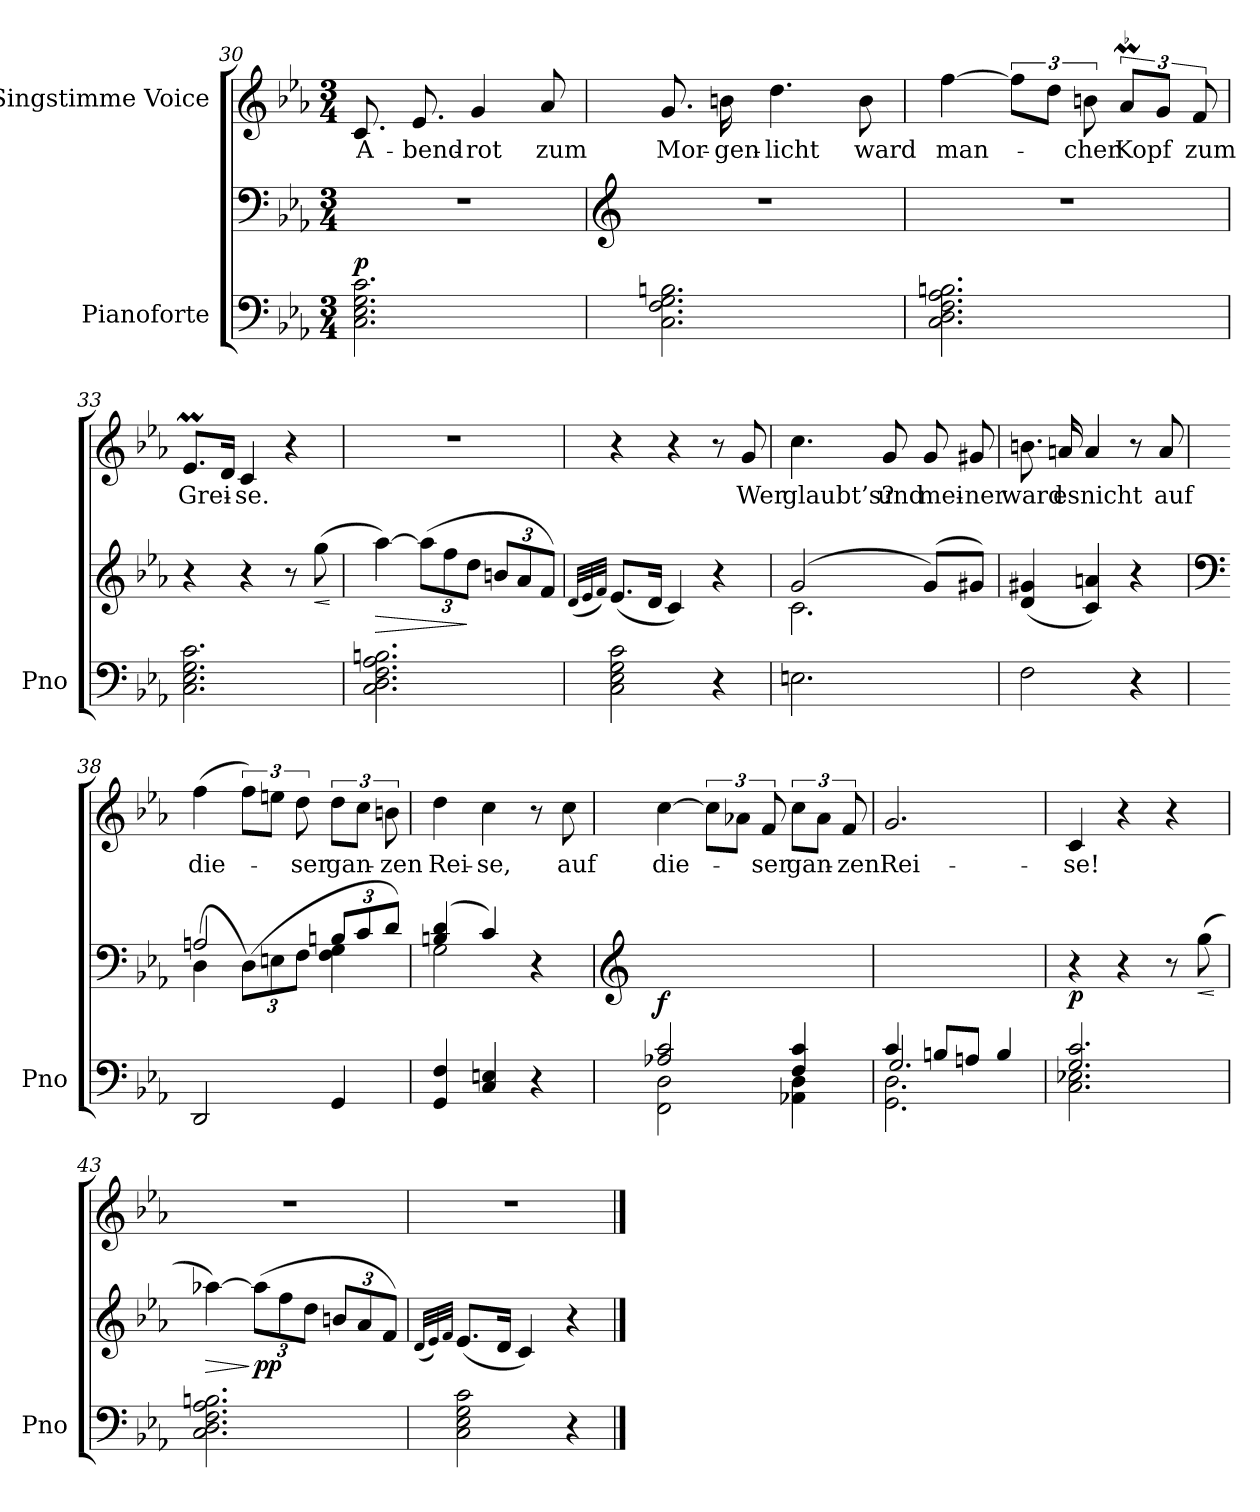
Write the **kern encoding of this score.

**kern	**kern	**dynam	**kern	**text
*part2	*part2	*part2	*part1	*part1
*staff3	*staff2	*staff2/3	*staff1	*staff1
*I"Pianoforte	*	*	*I"Singstimme Voice	*
*I'Pno	*	*	*	*
*clefF4	*clefF4	*	*clefG2	*
*k[b-e-a-]	*k[b-e-a-]	*	*k[b-e-a-]	*
*M3/4	*M3/4	*	*M3/4	*
=30	=30	=30	=30	=30
!	!	!LO:DY:a=2	!	!
2.C\ 2.E-\ 2.G\ 2.c\	2.r	p	8.c/	A-
.	.	.	8.e-/	-bend-
.	.	.	4g/	-rot
.	.	.	8a-/	zum
=31	=31	=31	=31	=31
*	*clefG2	*	*	*
2.C\ 2.F\ 2.G\ 2.Bn\	2.r	.	8.g/	Mor-
.	.	.	16bn\	-gen-
.	.	.	4.dd\	-licht
.	.	.	8b\	ward
=32	=32	=32	=32	=32
2.C\ 2.D\ 2.F\ 2.A-\ 2.Bn\	2.r	.	[4ff\	man-
.	.	.	12ff\L]	.
.	.	.	12dd\J	.
.	.	.	12bn\	-cher
.	.	.	12a-M/L	Kopf
.	.	.	12g/J	.
.	.	.	12f/	zum
=33	=33	=33	=33	=33
2.C\ 2.E-\ 2.G\ 2.c\	4r	.	8.e-M/L	Grei-
.	.	.	16d/Jk	.
.	4r	.	4c/	-se.
.	8r	.	4r	.
!	!	!LO:HP:b	!	!
.	(8gg\	<	.	.
.	.	[	.	.
=34	=34	=34	=34	=34
!	!	!LO:HP:b	!	!
2.C\ 2.D\ 2.F\ 2.A-\ 2.Bn\	[4aa-\)	>	2.r	.
.	(12aa-\L]	.	.	.
.	12ff\	.	.	.
.	12dd\J	]	.	.
.	12bn/L	.	.	.
.	12a-/	.	.	.
.	12f/J)	.	.	.
=35	=35	=35	=35	=35
.	(32qd/LLL	.	.	.
.	32qe-/	.	.	.
.	32qf/JJJ)	.	.	.
2C\ 2E-\ 2G\ 2c\	(8.e-/L	.	4r	.
.	16d/Jk	.	.	.
.	4c/)	.	4r	.
4r	4r	.	8r	.
.	.	.	8g/	Wer
=36	=36	=36	=36	=36
*	*^	*	*	*
2.En\	(2g/	2.c\	.	4.cc\	glaubt’s?
.	.	.	.	8g/	und
.	(8g/L)	.	.	8g/	mei-
.	8g#X/J)	.	.	8g#X/	-ner
*	*v	*v	*	*	*
=37	=37	=37	=37	=37
2F\	(4d/ 4g#X/	.	8.bn\	ward
.	.	.	16an/	es
.	4c/ 4an/)	.	4a/	nicht
4r	4r	.	8r	.
.	.	.	8a/	auf
=38	=38	=38	=38	=38
*	*clefF4	*	*	*
*	*^	*	*	*
2DD/	(4D\	2An/	.	(4ff\	die-
.	(12D\L)	.	.	12ff\L)	.
.	12En\	.	.	12een\J	.
.	12F\J	.	.	12dd\	-ser
*	*Xbrackettup	*	*	*	*
4GG/	12Bn/L	4F\ 4G\	.	12dd\L	gan-
.	12c/	.	.	12cc\J	.
.	12d/J)	.	.	12bn\	-zen
=39	=39	=39	=39	=39	=39
4GG/ 4F/	(4Bn/ 4d/	2G\	.	4dd\	Rei-
4C/ 4En/	4c/)	.	.	4cc\	-se,
4r	4r	4ryy	.	8r	.
.	.	.	.	8cc\	auf
*	*v	*v	*	*	*
=40	=40	=40	=40	=40
*	*clefG2	*	*	*
*^	*	*	*	*
!	!	!	!LO:DY:b	!	!
2A-X/ 2c/	2FF\ 2D\	2.ryy	f	[4cc\	die-
.	.	.	.	12cc\L]	.
.	.	.	.	12a-X\J	.
.	.	.	.	12f/	-ser
4F/ 4c/	4AA-X\ 4D\	.	.	12cc\L	gan-
.	.	.	.	12a-\J	.
.	.	.	.	12f/	-zen
=41	=41	=41	=41	=41	=41
*	*^	*	*	*	*
4c/	2.GG\ 2.D\	2.G/	2.ryy	.	2.g/	Rei-
8Bn/L	.	.	.	.	.	.
8An/J	.	.	.	.	.	.
4B/	.	.	.	.	.	.
*	*v	*v	*	*	*	*
=42	=42	=42	=42	=42	=42
!	!	!	!LO:DY:b	!	!
2.G/ 2.c/	2.C\ 2.E-X\	4r	p	4c/	-se!
.	.	4r	.	4r	.
.	.	8r	.	4r	.
!	!	!	!LO:HP:b	!	!
.	.	(8gg\	<	.	.
*v	*v	*	*	*	*
.	.	[	.	.
=43	=43	=43	=43	=43
!	!	!LO:HP:b	!	!
2.C\ 2.D\ 2.F\ 2.A-\ 2.Bn\	[4aa-X\)	>	2.r	.
*	*brackettup	*	*	*
!	!	!LO:DY:n=1:b	!	!
.	(12aa-\L]	] pp	.	.
.	12ff\	.	.	.
.	12dd\J	.	.	.
*	*Xbrackettup	*	*	*
.	12bn/L	.	.	.
.	12a-/	.	.	.
.	12f/J)	.	.	.
=44	=44	=44	=44	=44
.	(32qd/LLL	.	.	.
.	32qe-/)	.	.	.
.	32qf/JJJ	.	.	.
2C\ 2E-\ 2G\ 2c\	(8.e-/L	.	2.r	.
.	16d/Jk	.	.	.
.	4c/)	.	.	.
4r	4r	.	.	.
==	==	==	==	==
*-	*-	*-	*-	*-
